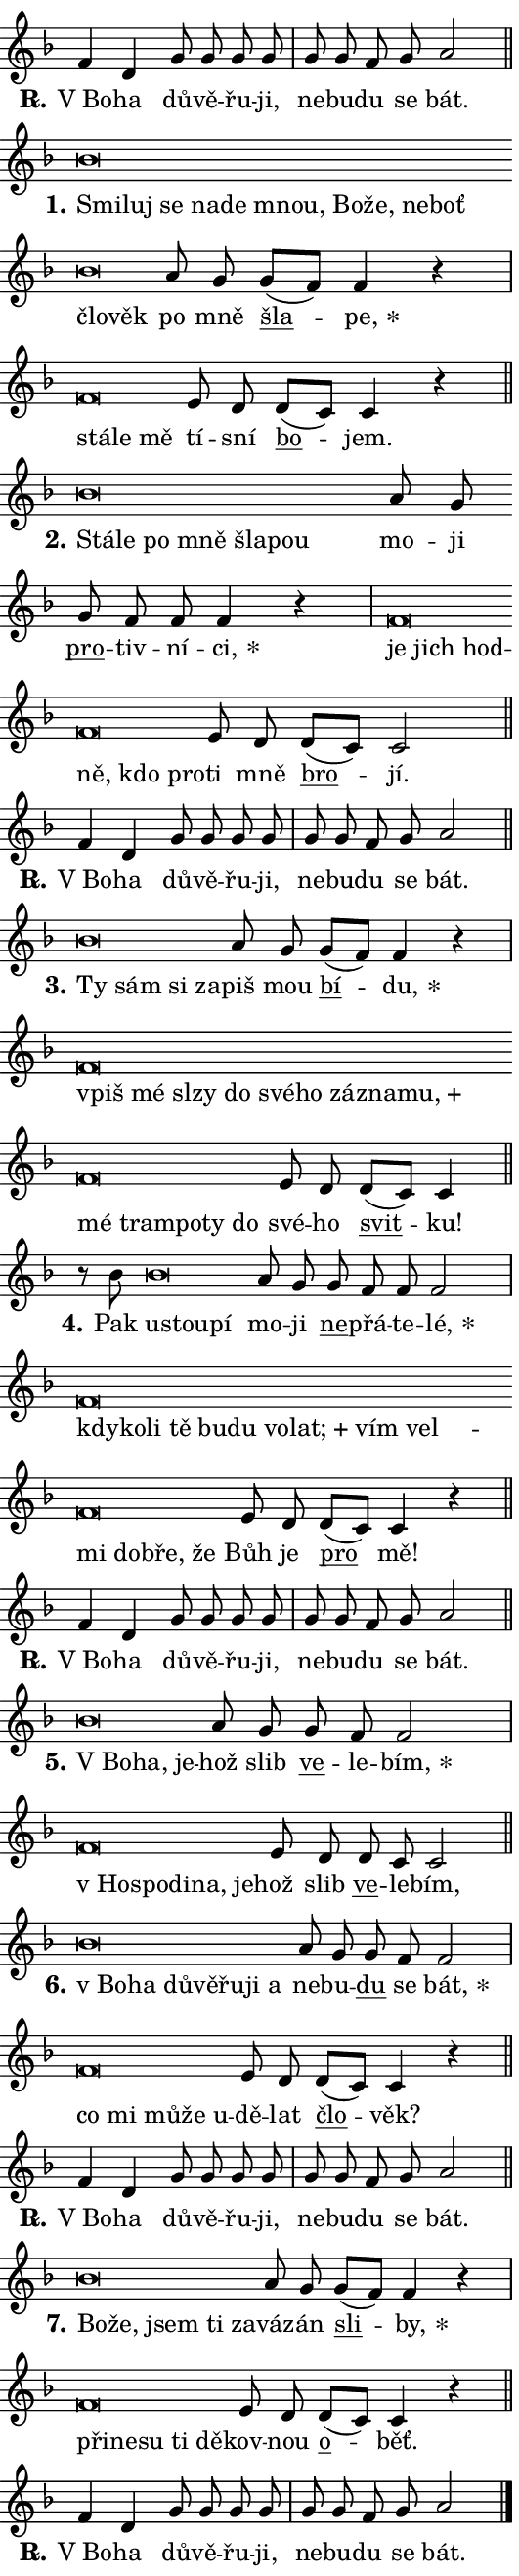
\version "2.24.0"
\header { tagline = "" }
\paper {
  indent = 0\cm
  top-margin = 0\cm
  right-margin = 0.13\cm % to fit lyric hyphens
  bottom-margin = 0\cm
  left-margin = 0\cm
  paper-width = 9\cm
  page-breaking = #ly:one-page-breaking
  system-system-spacing.basic-distance = #11
  score-system-spacing.basic-distance = #11
  ragged-last = ##f
}


%% Author: Thomas Morley
%% https://lists.gnu.org/archive/html/lilypond-user/2020-05/msg00002.html
#(define (line-position grob)
"Returns position of @var[grob} in current system:
   @code{'start}, if at first time-step
   @code{'end}, if at last time-step
   @code{'middle} otherwise
"
  (let* ((col (ly:item-get-column grob))
         (ln (ly:grob-object col 'left-neighbor))
         (rn (ly:grob-object col 'right-neighbor))
         (col-to-check-left (if (ly:grob? ln) ln col))
         (col-to-check-right (if (ly:grob? rn) rn col))
         (break-dir-left
           (and
             (ly:grob-property col-to-check-left 'non-musical #f)
             (ly:item-break-dir col-to-check-left)))
         (break-dir-right
           (and
             (ly:grob-property col-to-check-right 'non-musical #f)
             (ly:item-break-dir col-to-check-right))))
        (cond ((eqv? 1 break-dir-left) 'start)
              ((eqv? -1 break-dir-right) 'end)
              (else 'middle))))

#(define (tranparent-at-line-position vctor)
  (lambda (grob)
  "Relying on @code{line-position} select the relevant enry from @var{vctor}.
Used to determine transparency,"
    (case (line-position grob)
      ((end) (not (vector-ref vctor 0)))
      ((middle) (not (vector-ref vctor 1)))
      ((start) (not (vector-ref vctor 2))))))

noteHeadBreakVisibility =
#(define-music-function (break-visibility)(vector?)
"Makes @code{NoteHead}s transparent relying on @var{break-visibility}"
#{
  \override NoteHead.transparent =
    #(tranparent-at-line-position break-visibility)
#})

#(define delete-ledgers-for-transparent-note-heads
  (lambda (grob)
    "Reads whether a @code{NoteHead} is transparent.
If so this @code{NoteHead} is removed from @code{'note-heads} from
@var{grob}, which is supposed to be @code{LedgerLineSpanner}.
As a result ledgers are not printed for this @code{NoteHead}"
    (let* ((nhds-array (ly:grob-object grob 'note-heads))
           (nhds-list
             (if (ly:grob-array? nhds-array)
                 (ly:grob-array->list nhds-array)
                 '()))
           ;; Relies on the transparent-property being done before
           ;; Staff.LedgerLineSpanner.after-line-breaking is executed.
           ;; This is fragile ...
           (to-keep
             (remove
               (lambda (nhd)
                 (ly:grob-property nhd 'transparent #f))
               nhds-list)))
      ;; TODO find a better method to iterate over grob-arrays, similiar
      ;; to filter/remove etc for lists
      ;; For now rebuilt from scratch
      (set! (ly:grob-object grob 'note-heads)  '())
      (for-each
        (lambda (nhd)
          (ly:pointer-group-interface::add-grob grob 'note-heads nhd))
        to-keep))))

squashNotes = {
  \override NoteHead.X-extent = #'(-0.2 . 0.2)
  \override NoteHead.Y-extent = #'(-0.75 . 0)
  \override NoteHead.stencil =
    #(lambda (grob)
       (let ((pos (ly:grob-property grob 'staff-position)))
         (begin
           (if (< pos -7) (display "ERROR: Lower brevis then expected\n") (display ""))
           (if (<= pos -6) ly:text-interface::print ly:note-head::print))))
}
unSquashNotes = {
  \revert NoteHead.X-extent
  \revert NoteHead.Y-extent
  \revert NoteHead.stencil
}

hideNotes = \noteHeadBreakVisibility #begin-of-line-visible
unHideNotes = \noteHeadBreakVisibility #all-visible

% work-around for resetting accidentals
% https://lilypond.org/doc/v2.23/Documentation/notation/displaying-rhythms#unmetered-music
cadenzaMeasure = {
  \cadenzaOff
  \partial 1024 s1024
  \cadenzaOn
}

#(define-markup-command (accent layout props text) (markup?)
  "Underline accented syllable"
  (interpret-markup layout props
    #{\markup \override #'(offset . 4.3) \underline { #text }#}))

responsum = \markup \concat {
  "R" \hspace #-1.05 \path #0.1 #'((moveto 0 0.07) (lineto 0.9 0.8)) \hspace #0.05 "."
}

spaceSize = #0.6828661417322834 % exact space size for TeX Gyre Schola

\layout {
  \context {
    \Staff
    \remove "Time_signature_engraver"
    \override LedgerLineSpanner.after-line-breaking = #delete-ledgers-for-transparent-note-heads
  }
  \context {
    \Lyrics {
      \override LyricSpace.minimum-distance = \spaceSize
      \override LyricText.font-name = #"TeX Gyre Schola"
      \override LyricText.font-size = 1
      \override StanzaNumber.font-name = #"TeX Gyre Schola Bold"
      \override StanzaNumber.font-size = 1
    }
  }
  \context {
    \Score 
    \override NoteHead.text =
      #(lambda (grob) 
        (let ((pos (ly:grob-property grob 'staff-position)))
          #{\markup {
            \combine
              \halign #-0.55 \raise #(if (= pos -6) 0 0.5) \override #'(thickness . 2) \draw-line #'(3.2 . 0)
              \musicglyph "noteheads.sM1"
          }#}))
  }
}

% magnetic-lyrics.ily
%
%   written by
%     Jean Abou Samra <jean@abou-samra.fr>
%     Werner Lemberg <wl@gnu.org>
%
%   adapted by
%     Jiri Hon <jiri.hon@gmail.com>
%
% Version 2022-Apr-15

% https://www.mail-archive.com/lilypond-user@gnu.org/msg149350.html

#(define (Left_hyphen_pointer_engraver context)
   "Collect syllable-hyphen-syllable occurrences in lyrics and store
them in properties.  This engraver only looks to the left.  For
example, if the lyrics input is @code{foo -- bar}, it does the
following.

@itemize @bullet
@item
Set the @code{text} property of the @code{LyricHyphen} grob between
@q{foo} and @q{bar} to @code{foo}.

@item
Set the @code{left-hyphen} property of the @code{LyricText} grob with
text @q{foo} to the @code{LyricHyphen} grob between @q{foo} and
@q{bar}.
@end itemize

Use this auxiliary engraver in combination with the
@code{lyric-@/text::@/apply-@/magnetic-@/offset!} hook."
   (let ((hyphen #f)
         (text #f))
     (make-engraver
      (acknowledgers
       ((lyric-syllable-interface engraver grob source-engraver)
        (set! text grob)))
      (end-acknowledgers
       ((lyric-hyphen-interface engraver grob source-engraver)
        ;(when (not (grob::has-interface grob 'lyric-space-interface))
          (set! hyphen grob)));)
      ((stop-translation-timestep engraver)
       (when (and text hyphen)
         (ly:grob-set-object! text 'left-hyphen hyphen))
       (set! text #f)
       (set! hyphen #f)))))

#(define (lyric-text::apply-magnetic-offset! grob)
   "If the space between two syllables is less than the value in
property @code{LyricText@/.details@/.squash-threshold}, move the right
syllable to the left so that it gets concatenated with the left
syllable.

Use this function as a hook for
@code{LyricText@/.after-@/line-@/breaking} if the
@code{Left_@/hyphen_@/pointer_@/engraver} is active."
   (let ((hyphen (ly:grob-object grob 'left-hyphen #f)))
     (when hyphen
       (let ((left-text (ly:spanner-bound hyphen LEFT)))
         (when (grob::has-interface left-text 'lyric-syllable-interface)
           (let* ((common (ly:grob-common-refpoint grob left-text X))
                  (this-x-ext (ly:grob-extent grob common X))
                  (left-x-ext
                   (begin
                     ;; Trigger magnetism for left-text.
                     (ly:grob-property left-text 'after-line-breaking)
                     (ly:grob-extent left-text common X)))
                  ;; `delta` is the gap width between two syllables.
                  (delta (- (interval-start this-x-ext)
                            (interval-end left-x-ext)))
                  (details (ly:grob-property grob 'details))
                  (threshold (assoc-get 'squash-threshold details 0.2)))
             (when (< delta threshold)
               (let* (;; We have to manipulate the input text so that
                      ;; ligatures crossing syllable boundaries are not
                      ;; disabled.  For languages based on the Latin
                      ;; script this is essentially a beautification.
                      ;; However, for non-Western scripts it can be a
                      ;; necessity.
                      (lt (ly:grob-property left-text 'text))
                      (rt (ly:grob-property grob 'text))
                      (is-space (grob::has-interface hyphen 'lyric-space-interface))
                      (space (if is-space " " ""))
                      (extra-delta (if is-space spaceSize 0))
                      ;; Append new syllable.
                      (ltrt-space (if (and (string? lt) (string? rt))
                                (string-append lt space rt)
                                (make-concat-markup (list lt space rt))))
                      ;; Right-align `ltrt` to the right side.
                      (ltrt-space-markup (grob-interpret-markup
                               grob
                               (make-translate-markup
                                (cons (interval-length this-x-ext) 0)
                                (make-right-align-markup ltrt-space)))))
                 (begin
                   ;; Don't print `left-text`.
                   (ly:grob-set-property! left-text 'stencil #f)
                   ;; Set text and stencil (which holds all collected
                   ;; syllables so far) and shift it to the left.
                   (ly:grob-set-property! grob 'text ltrt-space)
                   (ly:grob-set-property! grob 'stencil ltrt-space-markup)
                   (ly:grob-translate-axis! grob (- (- delta extra-delta)) X))))))))))


#(define (lyric-hyphen::displace-bounds-first grob)
   ;; Make very sure this callback isn't triggered too early.
   (let ((left (ly:spanner-bound grob LEFT))
         (right (ly:spanner-bound grob RIGHT)))
     (ly:grob-property left 'after-line-breaking)
     (ly:grob-property right 'after-line-breaking)
     (ly:lyric-hyphen::print grob)))

squashThreshold = #0.4

\layout {
  \context {
    \Lyrics
    \consists #Left_hyphen_pointer_engraver
    \override LyricText.after-line-breaking =
      #lyric-text::apply-magnetic-offset!
    \override LyricHyphen.stencil = #lyric-hyphen::displace-bounds-first
    \override LyricText.details.squash-threshold = \squashThreshold
    \override LyricHyphen.minimum-distance = 0
    \override LyricHyphen.minimum-length = \squashThreshold
  }
}

squashText = \override LyricText.details.squash-threshold = 9999
unSquashText = \override LyricText.details.squash-threshold = \squashThreshold

leftText = \override LyricText.self-alignment-X = #LEFT
unLeftText = \revert LyricText.self-alignment-X

starOffset = #(lambda (grob) 
                (let ((x_offset (ly:self-alignment-interface::aligned-on-x-parent grob)))
                  (if (= x_offset 0) 0 (+ x_offset 1.2))))

star = #(define-music-function (syllable)(string?)
"Append star separator at the end of a syllable"
#{
  \once \override LyricText.X-offset = #starOffset
  \lyricmode { \markup {
    #syllable
    \override #'((font-name . "TeX Gyre Schola Bold")) \hspace #0.2 \lower #0.65 \larger "*"
  } }
#})

starAccent = #(define-music-function (syllable)(string?)
"Append star separator at the end of a syllable and make accent"
#{
  \once \override LyricText.X-offset = #starOffset
  \lyricmode { \markup {
    \accent #syllable
    \override #'((font-name . "TeX Gyre Schola Bold")) \hspace #0.2 \lower #0.65 \larger "*"
  } }
#})

breath = #(define-music-function (syllable)(string?)
"Append breathing indicator at the end of a syllable"
#{
  \lyricmode { \markup { #syllable "+" } }
#})

optionalBreath = #(define-music-function (syllable)(string?)
"Append optional breathing indicator at the end of a syllable"
#{
  \lyricmode { \markup { #syllable "(+)" } }
#})


\score {
    <<
        \new Voice = "melody" { \cadenzaOn \key f \major \relative { f'4 d g8 g g g \cadenzaMeasure \bar "|" g g f g a2 \cadenzaMeasure \bar "||" \break } }
        \new Lyrics \lyricsto "melody" { \lyricmode { \set stanza = \responsum
"V Bo" -- ha dů -- vě -- řu -- ji, ne -- bu -- du se bát. } }
    >>
    \layout {}
}

\score {
    <<
        \new Voice = "melody" { \cadenzaOn \key f \major \relative { \squashNotes bes'\breve*1/16 \hideNotes \breve*1/16 \bar "" \breve*1/16 \bar "" \breve*1/16 \bar "" \breve*1/16 \bar "" \breve*1/16 \bar "" \breve*1/16 \bar "" \breve*1/16 \bar "" \breve*1/16 \bar "" \breve*1/16 \bar "" \breve*1/16 \breve*1/16 \bar "" \unHideNotes \unSquashNotes a8 g \bar "" g[( f)] f4 r \cadenzaMeasure \bar "|" \squashNotes f\breve*1/16 \hideNotes \breve*1/16 \breve*1/16 \bar "" \unHideNotes \unSquashNotes e8 d \bar "" d[( c)] c4 r \cadenzaMeasure \bar "||" \break } }
        \new Lyrics \lyricsto "melody" { \lyricmode { \set stanza = "1."
\leftText Smi -- \squashText luj se na -- de mnou, Bo -- že, ne -- boť člo -- věk \unLeftText \unSquashText po mně \markup \accent šla -- \star pe, \leftText stá -- \squashText le mě \unLeftText \unSquashText tí -- sní \markup \accent bo -- jem. } }
    >>
    \layout {}
}

\score {
    <<
        \new Voice = "melody" { \cadenzaOn \key f \major \relative { \squashNotes bes'\breve*1/16 \hideNotes \breve*1/16 \bar "" \breve*1/16 \bar "" \breve*1/16 \bar "" \breve*1/16 \breve*1/16 \bar "" \unHideNotes \unSquashNotes a8 g \bar "" g f f f4 r \cadenzaMeasure \bar "|" \squashNotes f\breve*1/16 \hideNotes \breve*1/16 \bar "" \breve*1/16 \bar "" \breve*1/16 \bar "" \breve*1/16 \breve*1/16 \bar "" \unHideNotes \unSquashNotes e8 d \bar "" d[( c)] c2 \cadenzaMeasure \bar "||" \break } }
        \new Lyrics \lyricsto "melody" { \lyricmode { \set stanza = "2."
\leftText Stá -- \squashText le po mně šla -- pou \unLeftText \unSquashText mo -- ji \markup \accent pro -- tiv -- ní -- \star ci, \leftText je \squashText jich hod -- ně, kdo pro -- \unLeftText \unSquashText ti mně \markup \accent bro -- jí. } }
    >>
    \layout {}
}

\score {
    <<
        \new Voice = "melody" { \cadenzaOn \key f \major \relative { f'4 d g8 g g g \cadenzaMeasure \bar "|" g g f g a2 \cadenzaMeasure \bar "||" \break } }
        \new Lyrics \lyricsto "melody" { \lyricmode { \set stanza = \responsum
"V Bo" -- ha dů -- vě -- řu -- ji, ne -- bu -- du se bát. } }
    >>
    \layout {}
}

\score {
    <<
        \new Voice = "melody" { \cadenzaOn \key f \major \relative { \squashNotes bes'\breve*1/16 \hideNotes \breve*1/16 \bar "" \breve*1/16 \breve*1/16 \bar "" \unHideNotes \unSquashNotes a8 g \bar "" g[( f)] f4 r \cadenzaMeasure \bar "|" \squashNotes f\breve*1/16 \hideNotes \breve*1/16 \bar "" \breve*1/16 \bar "" \breve*1/16 \bar "" \breve*1/16 \bar "" \breve*1/16 \bar "" \breve*1/16 \bar "" \breve*1/16 \bar "" \breve*1/16 \bar "" \breve*1/16 \bar "" \breve*1/16 \bar "" \breve*1/16 \bar "" \breve*1/16 \bar "" \breve*1/16 \breve*1/16 \bar "" \unHideNotes \unSquashNotes e8 d \bar "" d[( c)] c4 \cadenzaMeasure \bar "||" \break } }
        \new Lyrics \lyricsto "melody" { \lyricmode { \set stanza = "3."
\leftText Ty \squashText sám si za -- \unLeftText \unSquashText piš mou \markup \accent bí -- \star du, \leftText vpiš \squashText mé sl -- zy do své -- ho zá -- zna -- \breath "mu," mé tram -- po -- ty do \unLeftText \unSquashText své -- ho \markup \accent svit -- ku! } }
    >>
    \layout {}
}

\score {
    <<
        \new Voice = "melody" { \cadenzaOn \key f \major \relative { r8 bes'8 \squashNotes bes\breve*1/16 \hideNotes \breve*1/16 \breve*1/16 \bar "" \unHideNotes \unSquashNotes a8 g \bar "" g f f f2 \cadenzaMeasure \bar "|" \squashNotes f\breve*1/16 \hideNotes \breve*1/16 \bar "" \breve*1/16 \bar "" \breve*1/16 \bar "" \breve*1/16 \bar "" \breve*1/16 \bar "" \breve*1/16 \bar "" \breve*1/16 \bar "" \breve*1/16 \bar "" \breve*1/16 \bar "" \breve*1/16 \bar "" \breve*1/16 \bar "" \breve*1/16 \breve*1/16 \bar "" \unHideNotes \unSquashNotes e8 d \bar "" d[( c)] c4 r \cadenzaMeasure \bar "||" \break } }
        \new Lyrics \lyricsto "melody" { \lyricmode { \set stanza = "4."
Pak \leftText u -- \squashText stou -- pí \unLeftText \unSquashText mo -- ji \markup \accent ne -- přá -- te -- \star lé, \leftText kdy -- \squashText ko -- li tě bu -- du vo -- \breath "lat;" vím vel -- mi dob -- ře, že \unLeftText \unSquashText Bůh je \markup \accent pro mě! } }
    >>
    \layout {}
}

\score {
    <<
        \new Voice = "melody" { \cadenzaOn \key f \major \relative { f'4 d g8 g g g \cadenzaMeasure \bar "|" g g f g a2 \cadenzaMeasure \bar "||" \break } }
        \new Lyrics \lyricsto "melody" { \lyricmode { \set stanza = \responsum
"V Bo" -- ha dů -- vě -- řu -- ji, ne -- bu -- du se bát. } }
    >>
    \layout {}
}

\score {
    <<
        \new Voice = "melody" { \cadenzaOn \key f \major \relative { \squashNotes bes'\breve*1/16 \hideNotes \breve*1/16 \breve*1/16 \bar "" \unHideNotes \unSquashNotes a8 g \bar "" g f f2 \cadenzaMeasure \bar "|" \squashNotes f\breve*1/16 \hideNotes \breve*1/16 \bar "" \breve*1/16 \bar "" \breve*1/16 \breve*1/16 \bar "" \unHideNotes \unSquashNotes e8 d \bar "" d c c2 \cadenzaMeasure \bar "||" \break } }
        \new Lyrics \lyricsto "melody" { \lyricmode { \set stanza = "5."
\leftText "V Bo" -- \squashText ha, je -- \unLeftText \unSquashText hož slib \markup \accent ve -- le -- \star bím, \leftText "v Ho" -- \squashText spo -- di -- na, je -- \unLeftText \unSquashText hož slib \markup \accent ve -- le -- bím, } }
    >>
    \layout {}
}

\score {
    <<
        \new Voice = "melody" { \cadenzaOn \key f \major \relative { \squashNotes bes'\breve*1/16 \hideNotes \breve*1/16 \bar "" \breve*1/16 \bar "" \breve*1/16 \bar "" \breve*1/16 \bar "" \breve*1/16 \breve*1/16 \bar "" \unHideNotes \unSquashNotes a8 g \bar "" g f f2 \cadenzaMeasure \bar "|" \squashNotes f\breve*1/16 \hideNotes \breve*1/16 \bar "" \breve*1/16 \bar "" \breve*1/16 \breve*1/16 \bar "" \unHideNotes \unSquashNotes e8 d \bar "" d[( c)] c4 r \cadenzaMeasure \bar "||" \break } }
        \new Lyrics \lyricsto "melody" { \lyricmode { \set stanza = "6."
\leftText "v Bo" -- \squashText ha dů -- vě -- řu -- ji a \unLeftText \unSquashText ne -- bu -- \markup \accent du se \star bát, \leftText co \squashText mi mů -- že u -- \unLeftText \unSquashText dě -- lat \markup \accent člo -- věk? } }
    >>
    \layout {}
}

\score {
    <<
        \new Voice = "melody" { \cadenzaOn \key f \major \relative { f'4 d g8 g g g \cadenzaMeasure \bar "|" g g f g a2 \cadenzaMeasure \bar "||" \break } }
        \new Lyrics \lyricsto "melody" { \lyricmode { \set stanza = \responsum
"V Bo" -- ha dů -- vě -- řu -- ji, ne -- bu -- du se bát. } }
    >>
    \layout {}
}

\score {
    <<
        \new Voice = "melody" { \cadenzaOn \key f \major \relative { \squashNotes bes'\breve*1/16 \hideNotes \breve*1/16 \bar "" \breve*1/16 \bar "" \breve*1/16 \breve*1/16 \bar "" \unHideNotes \unSquashNotes a8 g \bar "" g[( f)] f4 r \cadenzaMeasure \bar "|" \squashNotes f\breve*1/16 \hideNotes \breve*1/16 \bar "" \breve*1/16 \bar "" \breve*1/16 \breve*1/16 \bar "" \unHideNotes \unSquashNotes e8 d \bar "" d[( c)] c4 r \cadenzaMeasure \bar "||" \break } }
        \new Lyrics \lyricsto "melody" { \lyricmode { \set stanza = "7."
\leftText Bo -- \squashText že, jsem ti za -- \unLeftText \unSquashText vá -- zán \markup \accent sli -- \star by, \leftText při -- \squashText ne -- su ti dě -- \unLeftText \unSquashText kov -- nou \markup \accent o -- běť. } }
    >>
    \layout {}
}

\score {
    <<
        \new Voice = "melody" { \cadenzaOn \key f \major \relative { f'4 d g8 g g g \cadenzaMeasure \bar "|" g g f g a2 \cadenzaMeasure \bar "||" \break } \bar "|." }
        \new Lyrics \lyricsto "melody" { \lyricmode { \set stanza = \responsum
"V Bo" -- ha dů -- vě -- řu -- ji, ne -- bu -- du se bát. } }
    >>
    \layout {}
}
